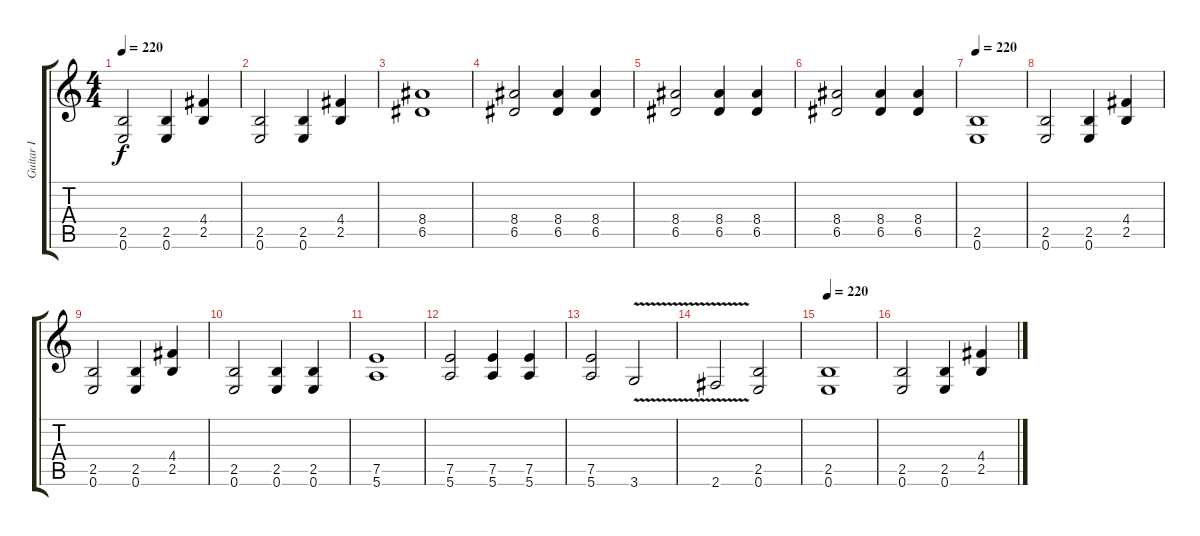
\track ("Guitar I" "Guitar I") {instrument distortionguitar}
\staff {score tabs}
\tuning (E4 B3 G3 D3 A2 E2) {hide}
\ts (4 4)
\tempo 220
\clef g2
\ks c
(2.5 0.6).2{dy f} (2.5 0.6).4 (4.4 2.5).4 |
(2.5 0.6).2 (2.5 0.6).4 (4.4 2.5).4 |
(8.4 6.5).1 |
(8.4 6.5).2 (8.4 6.5).4 (8.4 6.5).4 |
(8.4 6.5).2 (8.4 6.5).4 (8.4 6.5).4 |
(8.4 6.5).2 (8.4 6.5).4 (8.4 6.5).4 |
\tempo 220
(2.5 0.6).1 |
(2.5 0.6).2 (2.5 0.6).4 (4.4 2.5).4 |
(2.5 0.6).2 (2.5 0.6).4 (4.4 2.5).4 |
(2.5 0.6).2 (2.5 0.6).4 (2.5 0.6).4 |
(7.5 5.6).1 |
(7.5 5.6).2 (7.5 5.6).4 (7.5 5.6).4 |
(7.5 5.6).2 3.6{v}.2 |
2.6{v}.2 (2.5 0.6).2 |
\tempo 220
(2.5 0.6).1 |
(2.5 0.6).2 (2.5 0.6).4 (4.4 2.5).4
